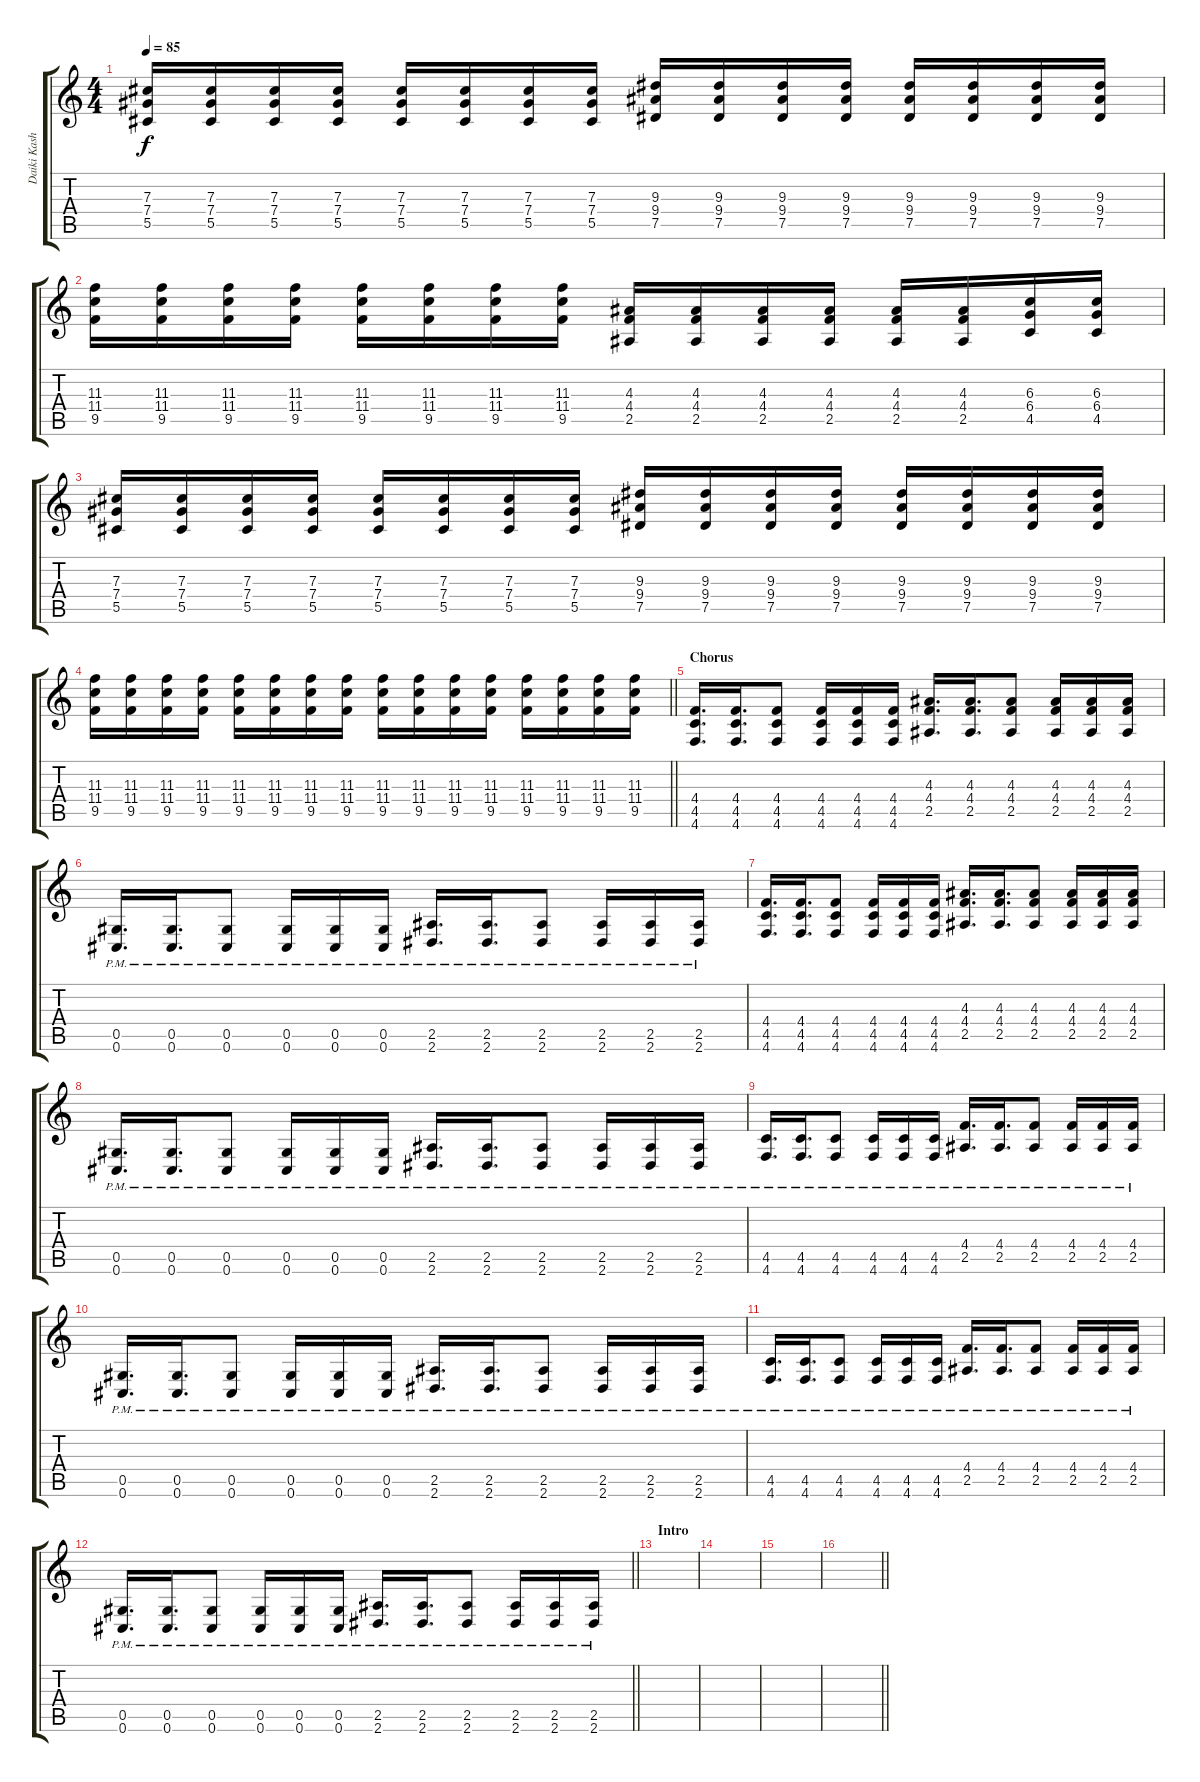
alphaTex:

\track ("Daiki Kasho (Guitar 1)" "Daiki Kash") {instrument distortionguitar}
\staff {score tabs}
\tuning (Eb4 Bb3 Gb3 Db3 Ab2 Db2) {hide}
\ts (4 4)
\tempo 85
\clef g2
\ks c
(7.3 7.4 5.5).16{dy f} (7.3 7.4 5.5).16 (7.3 7.4 5.5).16 (7.3 7.4 5.5).16 (7.3 7.4 5.5).16 (7.3 7.4 5.5).16 (7.3 7.4 5.5).16 (7.3 7.4 5.5).16 (9.3 9.4 7.5).16 (9.3 9.4 7.5).16 (9.3 9.4 7.5).16 (9.3 9.4 7.5).16 (9.3 9.4 7.5).16 (9.3 9.4 7.5).16 (9.3 9.4 7.5).16 (9.3 9.4 7.5).16 |
(11.3 11.4 9.5).16 (11.3 11.4 9.5).16 (11.3 11.4 9.5).16 (11.3 11.4 9.5).16 (11.3 11.4 9.5).16 (11.3 11.4 9.5).16 (11.3 11.4 9.5).16 (11.3 11.4 9.5).16 (4.3 4.4 2.5).16 (4.3 4.4 2.5).16 (4.3 4.4 2.5).16 (4.3 4.4 2.5).16 (4.3 4.4 2.5).16 (4.3 4.4 2.5).16 (6.3 6.4 4.5).16 (6.3 6.4 4.5).16 |
(7.3 7.4 5.5).16 (7.3 7.4 5.5).16 (7.3 7.4 5.5).16 (7.3 7.4 5.5).16 (7.3 7.4 5.5).16 (7.3 7.4 5.5).16 (7.3 7.4 5.5).16 (7.3 7.4 5.5).16 (9.3 9.4 7.5).16 (9.3 9.4 7.5).16 (9.3 9.4 7.5).16 (9.3 9.4 7.5).16 (9.3 9.4 7.5).16 (9.3 9.4 7.5).16 (9.3 9.4 7.5).16 (9.3 9.4 7.5).16 |
\barLineRight lightlight
(11.3 11.4 9.5).16 (11.3 11.4 9.5).16 (11.3 11.4 9.5).16 (11.3 11.4 9.5).16 (11.3 11.4 9.5).16 (11.3 11.4 9.5).16 (11.3 11.4 9.5).16 (11.3 11.4 9.5).16 (11.3 11.4 9.5).16 (11.3 11.4 9.5).16 (11.3 11.4 9.5).16 (11.3 11.4 9.5).16 (11.3 11.4 9.5).16 (11.3 11.4 9.5).16 (11.3 11.4 9.5).16 (11.3 11.4 9.5).16 |
\section ("" "Chorus")
(4.4 4.5 4.6).16{d} (4.4 4.5 4.6).16{d} (4.4 4.5 4.6).8 (4.4 4.5 4.6).16 (4.4 4.5 4.6).16 (4.4 4.5 4.6).16 (4.3 4.4 2.5).16{d} (4.3 4.4 2.5).16{d} (4.3 4.4 2.5).8 (4.3 4.4 2.5).16 (4.3 4.4 2.5).16 (4.3 4.4 2.5).16 |
(0.5{pm} 0.6{pm}).16{d} (0.5{pm} 0.6{pm}).16{d} (0.5{pm} 0.6{pm}).8 (0.5{pm} 0.6{pm}).16 (0.5{pm} 0.6{pm}).16 (0.5{pm} 0.6{pm}).16 (2.5{pm} 2.6{pm}).16{d} (2.5{pm} 2.6{pm}).16{d} (2.5{pm} 2.6{pm}).8 (2.5{pm} 2.6{pm}).16 (2.5{pm} 2.6{pm}).16 (2.5{pm} 2.6{pm}).16 |
(4.4 4.5 4.6).16{d} (4.4 4.5 4.6).16{d} (4.4 4.5 4.6).8 (4.4 4.5 4.6).16 (4.4 4.5 4.6).16 (4.4 4.5 4.6).16 (4.3 4.4 2.5).16{d} (4.3 4.4 2.5).16{d} (4.3 4.4 2.5).8 (4.3 4.4 2.5).16 (4.3 4.4 2.5).16 (4.3 4.4 2.5).16 |
(0.5{pm} 0.6{pm}).16{d} (0.5{pm} 0.6{pm}).16{d} (0.5{pm} 0.6{pm}).8 (0.5{pm} 0.6{pm}).16 (0.5{pm} 0.6{pm}).16 (0.5{pm} 0.6{pm}).16 (2.5{pm} 2.6{pm}).16{d} (2.5{pm} 2.6{pm}).16{d} (2.5{pm} 2.6{pm}).8 (2.5{pm} 2.6{pm}).16 (2.5{pm} 2.6{pm}).16 (2.5{pm} 2.6{pm}).16 |
(4.5{pm} 4.6{pm}).16{d} (4.5{pm} 4.6{pm}).16{d} (4.5{pm} 4.6{pm}).8 (4.5{pm} 4.6{pm}).16 (4.5{pm} 4.6{pm}).16 (4.5{pm} 4.6{pm}).16 (4.4{pm} 2.5{pm}).16{d} (4.4{pm} 2.5{pm}).16{d} (4.4{pm} 2.5{pm}).8 (4.4{pm} 2.5{pm}).16 (4.4{pm} 2.5{pm}).16 (4.4{pm} 2.5{pm}).16 |
(0.5{pm} 0.6{pm}).16{d} (0.5{pm} 0.6{pm}).16{d} (0.5{pm} 0.6{pm}).8 (0.5{pm} 0.6{pm}).16 (0.5{pm} 0.6{pm}).16 (0.5{pm} 0.6{pm}).16 (2.5{pm} 2.6{pm}).16{d} (2.5{pm} 2.6{pm}).16{d} (2.5{pm} 2.6{pm}).8 (2.5{pm} 2.6{pm}).16 (2.5{pm} 2.6{pm}).16 (2.5{pm} 2.6{pm}).16 |
(4.5{pm} 4.6{pm}).16{d} (4.5{pm} 4.6{pm}).16{d} (4.5{pm} 4.6{pm}).8 (4.5{pm} 4.6{pm}).16 (4.5{pm} 4.6{pm}).16 (4.5{pm} 4.6{pm}).16 (4.4{pm} 2.5{pm}).16{d} (4.4{pm} 2.5{pm}).16{d} (4.4{pm} 2.5{pm}).8 (4.4{pm} 2.5{pm}).16 (4.4{pm} 2.5{pm}).16 (4.4{pm} 2.5{pm}).16 |
\barLineRight lightlight
(0.5{pm} 0.6{pm}).16{d} (0.5{pm} 0.6{pm}).16{d} (0.5{pm} 0.6{pm}).8 (0.5{pm} 0.6{pm}).16 (0.5{pm} 0.6{pm}).16 (0.5{pm} 0.6{pm}).16 (2.5{pm} 2.6{pm}).16{d} (2.5{pm} 2.6{pm}).16{d} (2.5{pm} 2.6{pm}).8 (2.5{pm} 2.6{pm}).16 (2.5{pm} 2.6{pm}).16 (2.5{pm} 2.6{pm}).16 |
\section ("" "Intro")
|
|
|
\barLineRight lightlight
